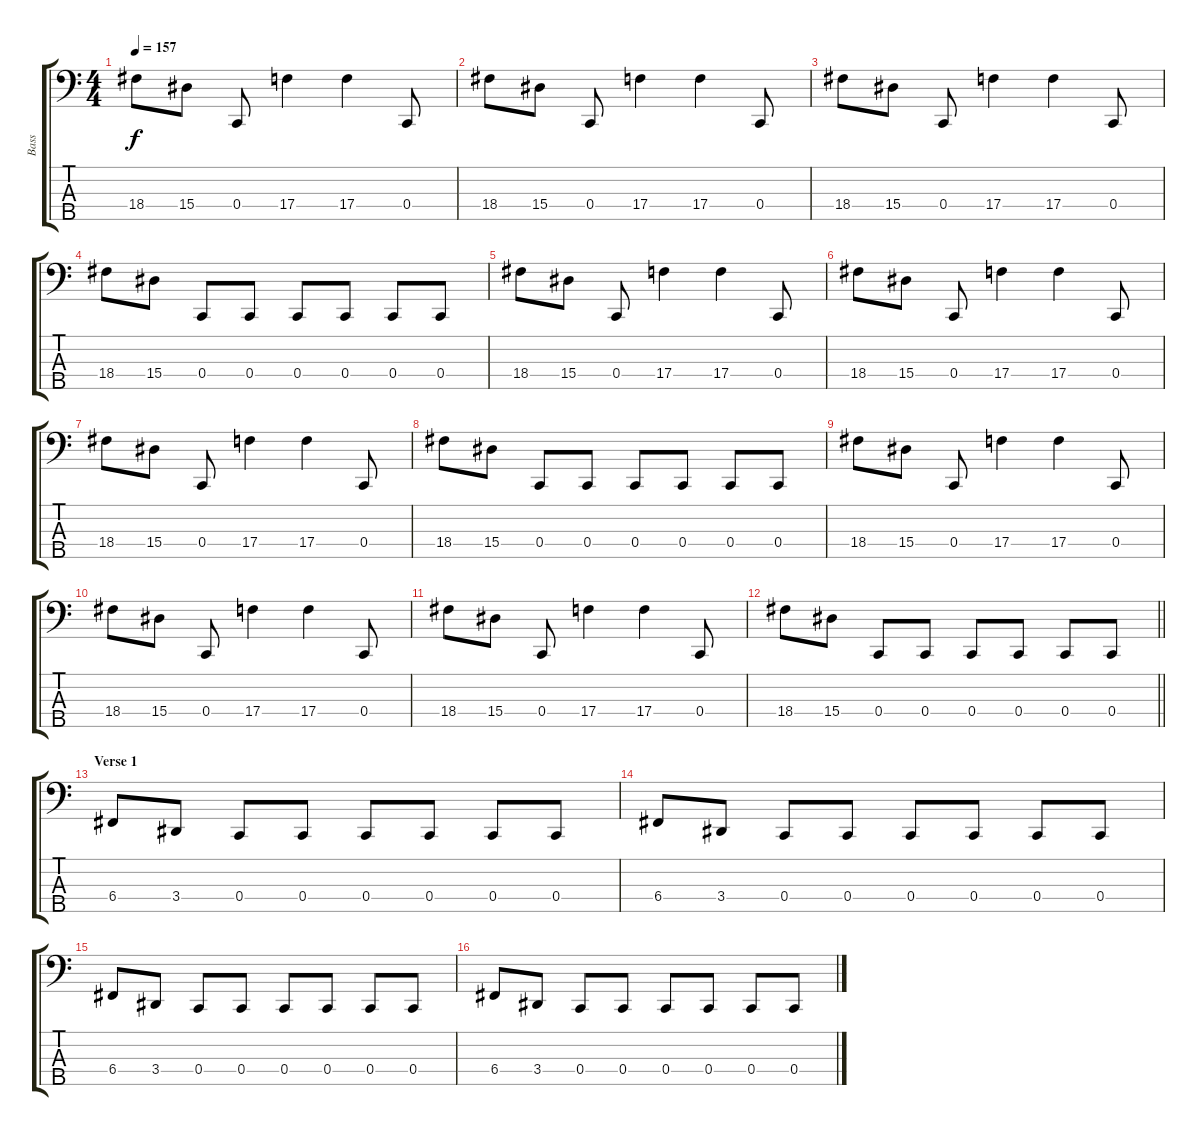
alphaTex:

\track ("Bass" "Bass") {instrument electricbasspick}
\staff {score tabs}
\tuning (F2 C2 G1 C1 A0) {hide}
\ts (4 4)
\tempo 157
\clef f4
\ks c
18.4.8{dy f} 15.4.8 0.4.8 17.4.4 17.4.4 0.4.8 |
18.4.8 15.4.8 0.4.8 17.4.4 17.4.4 0.4.8 |
18.4.8 15.4.8 0.4.8 17.4.4 17.4.4 0.4.8 |
18.4.8 15.4.8 0.4.8 0.4.8 0.4.8 0.4.8 0.4.8 0.4.8 |
18.4.8 15.4.8 0.4.8 17.4.4 17.4.4 0.4.8 |
18.4.8 15.4.8 0.4.8 17.4.4 17.4.4 0.4.8 |
18.4.8 15.4.8 0.4.8 17.4.4 17.4.4 0.4.8 |
18.4.8 15.4.8 0.4.8 0.4.8 0.4.8 0.4.8 0.4.8 0.4.8 |
18.4.8 15.4.8 0.4.8 17.4.4 17.4.4 0.4.8 |
18.4.8 15.4.8 0.4.8 17.4.4 17.4.4 0.4.8 |
18.4.8 15.4.8 0.4.8 17.4.4 17.4.4 0.4.8 |
\barLineRight lightlight
18.4.8 15.4.8 0.4.8 0.4.8 0.4.8 0.4.8 0.4.8 0.4.8 |
\section ("" "Verse 1")
6.4.8 3.4.8 0.4.8 0.4.8 0.4.8 0.4.8 0.4.8 0.4.8 |
6.4.8 3.4.8 0.4.8 0.4.8 0.4.8 0.4.8 0.4.8 0.4.8 |
6.4.8 3.4.8 0.4.8 0.4.8 0.4.8 0.4.8 0.4.8 0.4.8 |
6.4.8 3.4.8 0.4.8 0.4.8 0.4.8 0.4.8 0.4.8 0.4.8
